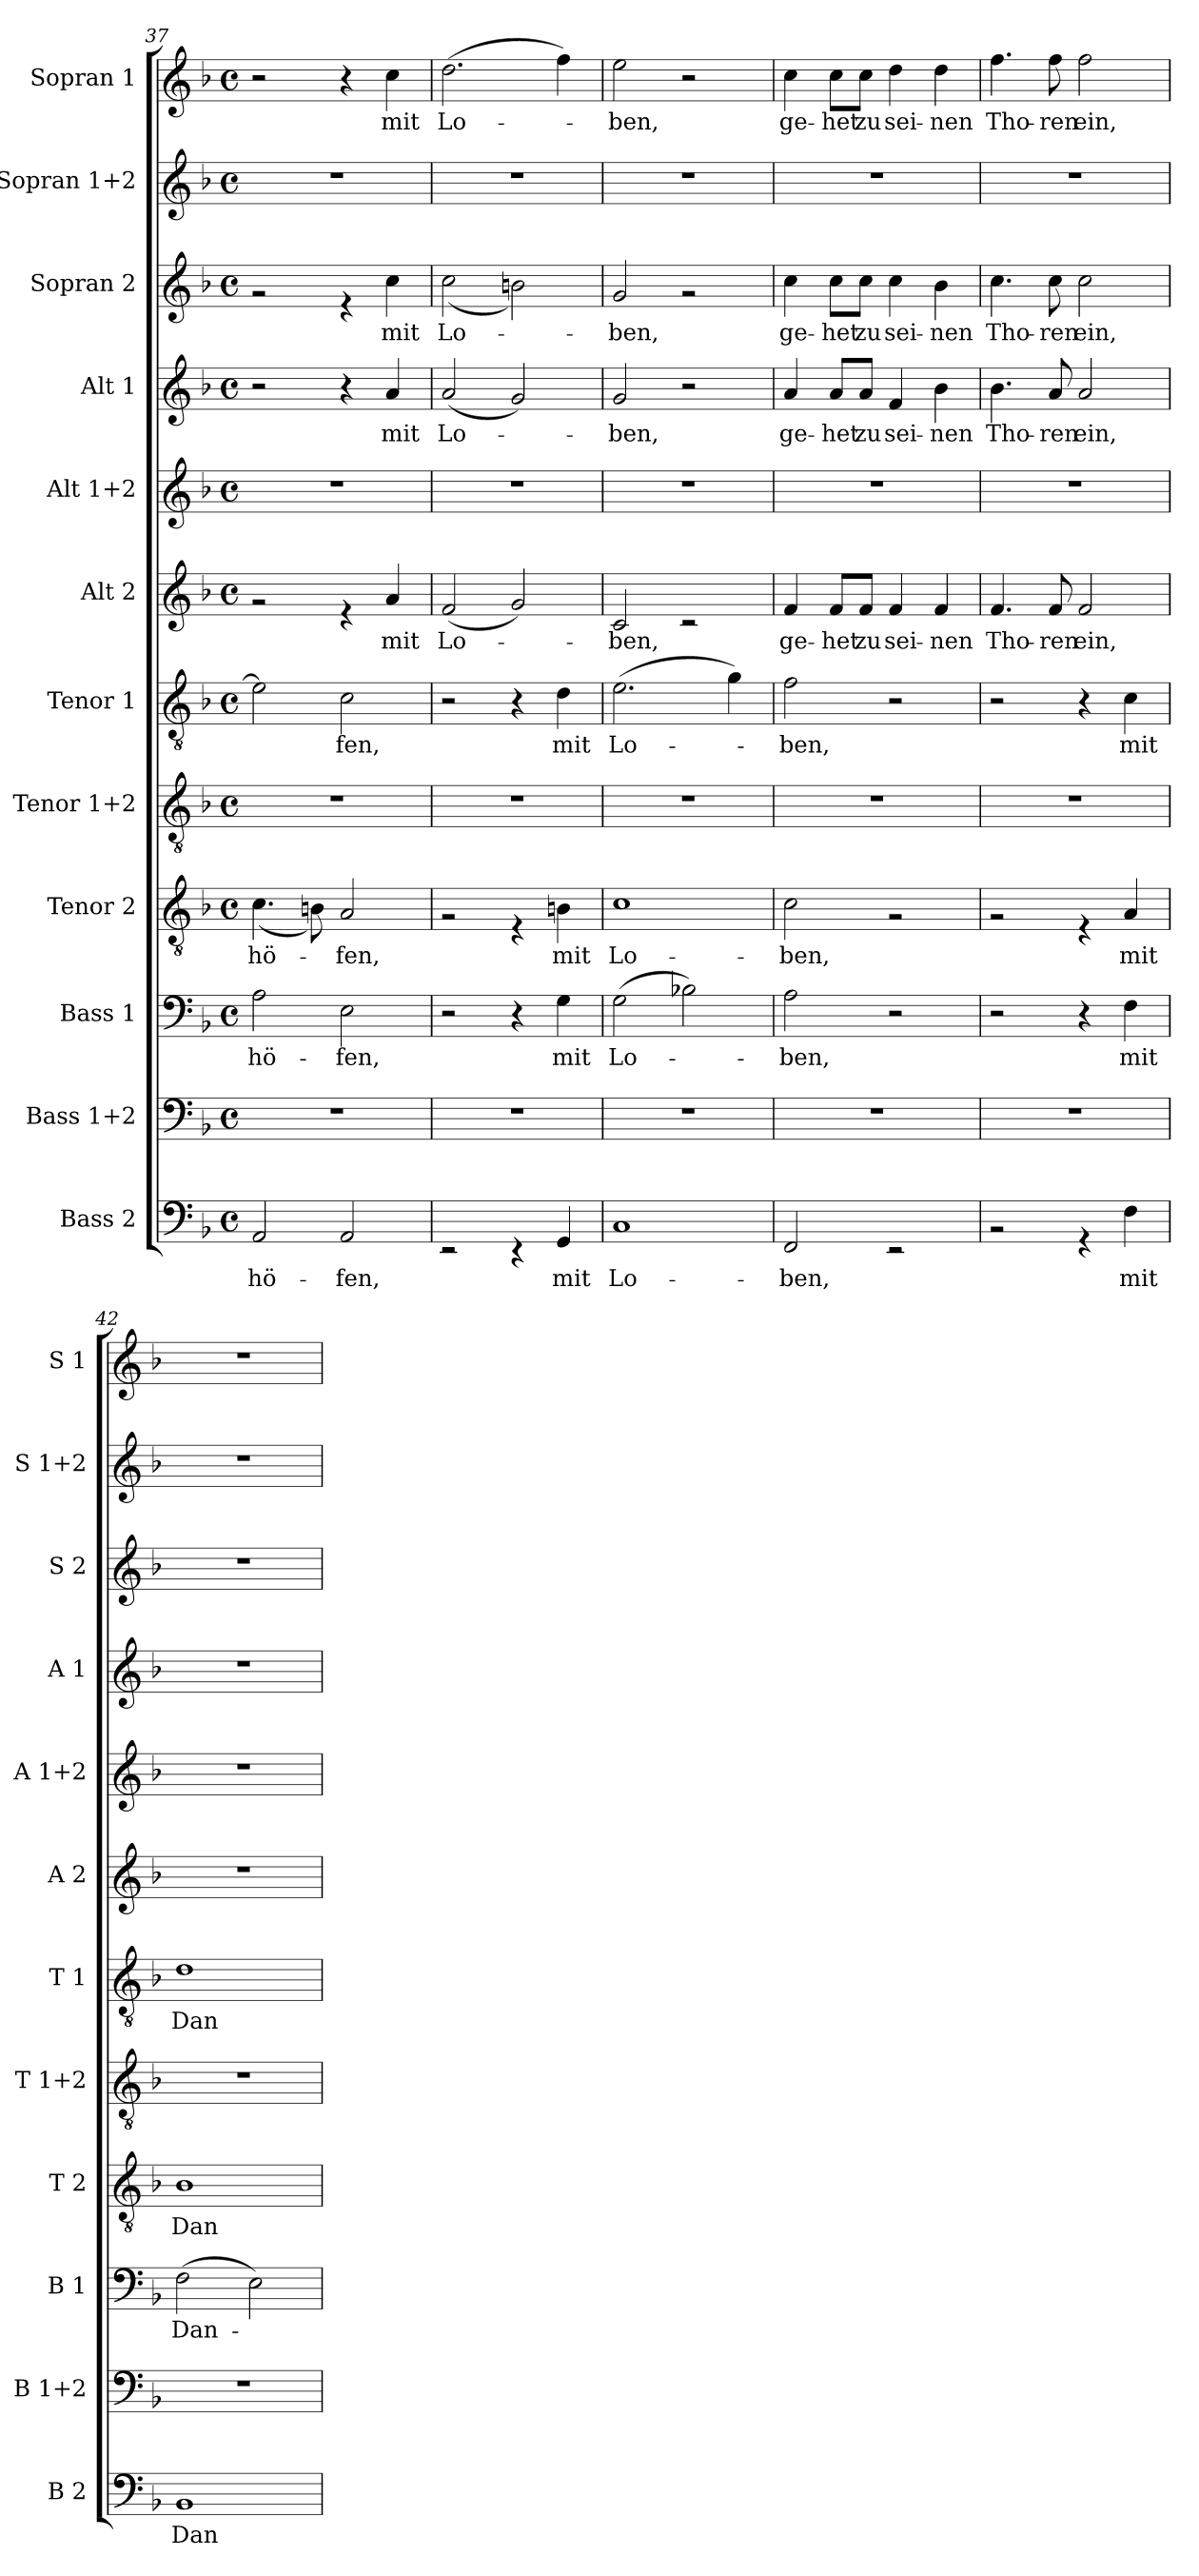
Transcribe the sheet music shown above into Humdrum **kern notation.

**kern	**text	**kern	**kern	**text	**kern	**text	**kern	**kern	**text	**kern	**text	**kern	**kern	**text	**kern	**text	**kern	**kern	**text
*part12	*part12	*part11	*part10	*part10	*part9	*part9	*part8	*part7	*part7	*part6	*part6	*part5	*part4	*part4	*part3	*part3	*part2	*part1	*part1
*staff12	*staff12	*staff11	*staff10	*staff10	*staff9	*staff9	*staff8	*staff7	*staff7	*staff6	*staff6	*staff5	*staff4	*staff4	*staff3	*staff3	*staff2	*staff1	*staff1
*I"Bass 2	*	*I"Bass 1+2	*I"Bass 1	*	*I"Tenor 2	*	*I"Tenor 1+2	*I"Tenor 1	*	*I"Alt 2	*	*I"Alt 1+2	*I"Alt 1	*	*I"Sopran 2	*	*I"Sopran 1+2	*I"Sopran 1	*
*I'B 2	*	*I'B 1+2	*I'B 1	*	*I'T 2	*	*I'T 1+2	*I'T 1	*	*I'A 2	*	*I'A 1+2	*I'A 1	*	*I'S 2	*	*I'S 1+2	*I'S 1	*
!!LO:PB:g=z
*clefF4	*	*clefF4	*clefF4	*	*clefGv2	*	*clefGv2	*clefGv2	*	*clefG2	*	*clefG2	*clefG2	*	*clefG2	*	*clefG2	*clefG2	*
*k[b-]	*	*k[b-]	*k[b-]	*	*k[b-]	*	*k[b-]	*k[b-]	*	*k[b-]	*	*k[b-]	*k[b-]	*	*k[b-]	*	*k[b-]	*k[b-]	*
*F:	*	*F:	*F:	*	*F:	*	*F:	*F:	*	*F:	*	*F:	*F:	*	*F:	*	*F:	*F:	*
*M4/4	*	*M4/4	*M4/4	*	*M4/4	*	*M4/4	*M4/4	*	*M4/4	*	*M4/4	*M4/4	*	*M4/4	*	*M4/4	*M4/4	*
*met(c)	*	*met(c)	*met(c)	*	*met(c)	*	*met(c)	*met(c)	*	*met(c)	*	*met(c)	*met(c)	*	*met(c)	*	*met(c)	*met(c)	*
=37	=37	=37	=37	=37	=37	=37	=37	=37	=37	=37	=37	=37	=37	=37	=37	=37	=37	=37	=37
*^	*	*	*	*	*	*	*	*	*	*	*	*	*	*	*	*	*	*	*
!	!	!LO:LY:b	!	!	!LO:LY:b	!	!LO:LY:b	!	!	!	!	!	!	!	!	!	!	!	!	!
*	*	*	*	*	*	*^	*	*	*	*	*^	*	*	*	*	*^	*	*	*	*
1ryy	2AA/	-hö-	1r	2A\	-hö-	1ryy	(>4.c\	-hö-	1r	2e\]	.	1ryy	2r	.	1r	2r	.	1ryy	2r	.	1r	2r	.
.	.	.	.	.	.	.	8Bn\)	.	.	.	.	.	.	.	.	.	.	.	.	.	.	.	.
!	!	!LO:LY:b	!	!	!LO:LY:b	!	!	!LO:LY:b	!	!	!LO:LY:b	!	!	!	!	!	!	!	!	!	!	!	!
.	2AA/	-fen,	.	2E\	-fen,	.	2A/	-fen,	.	2c\	-fen,	.	4r	.	.	4r	.	.	4r	.	.	4r	.
!	!	!	!	!	!	!	!	!	!	!	!	!	!	!LO:LY:b	!	!	!LO:LY:b	!	!	!LO:LY:b	!	!	!LO:LY:b
.	.	.	.	.	.	.	.	.	.	.	.	.	4a/	mit	.	4a/	mit	.	4cc\	mit	.	4cc\	mit
=38	=38	=38	=38	=38	=38	=38	=38	=38	=38	=38	=38	=38	=38	=38	=38	=38	=38	=38	=38	=38	=38	=38	=38
!	!	!	!	!	!	!	!	!	!	!	!	!	!	!LO:LY:b	!	!	!LO:LY:b	!	!	!LO:LY:b	!	!	!LO:LY:b
1ryy	2r	.	1r	2r	.	1ryy	2r	.	1r	2r	.	1ryy	(2f/	Lo-	1r	(2a/	Lo-	1ryy	(>2cc\	Lo-	1r	(>2.dd\	Lo-
.	4r	.	.	4r	.	.	4r	.	.	4r	.	.	2g/)	.	.	2g/)	.	.	2bn\)	.	.	.	.
!	!	!LO:LY:b	!	!	!LO:LY:b	!	!	!LO:LY:b	!	!	!LO:LY:b	!	!	!	!	!	!	!	!	!	!	!	!
.	4GG/	mit	.	4G\	mit	.	4Bn\	mit	.	4d\	mit	.	.	.	.	.	.	.	.	.	.	4ff\)	.
=39	=39	=39	=39	=39	=39	=39	=39	=39	=39	=39	=39	=39	=39	=39	=39	=39	=39	=39	=39	=39	=39	=39	=39
!	!	!LO:LY:b	!	!	!LO:LY:b	!	!	!LO:LY:b	!	!	!LO:LY:b	!	!	!LO:LY:b	!	!	!LO:LY:b	!	!	!LO:LY:b	!	!	!LO:LY:b
1ryy	1C	Lo-	1r	(>2G\	Lo-	1ryy	1c	Lo-	1r	(>2.e\	Lo-	1ryy	2c/	-ben,	1r	2g/	-ben,	1ryy	2g/	-ben,	1r	2ee\	-ben,
.	.	.	.	2B-X\)	.	.	.	.	.	.	.	.	2r	.	.	2r	.	.	2r	.	.	2r	.
.	.	.	.	.	.	.	.	.	.	4g\)	.	.	.	.	.	.	.	.	.	.	.	.	.
=40	=40	=40	=40	=40	=40	=40	=40	=40	=40	=40	=40	=40	=40	=40	=40	=40	=40	=40	=40	=40	=40	=40	=40
!	!	!LO:LY:b	!	!	!LO:LY:b	!	!	!LO:LY:b	!	!	!LO:LY:b	!	!	!LO:LY:b	!	!	!LO:LY:b	!	!	!LO:LY:b	!	!	!LO:LY:b
1ryy	2FF/	-ben,	1r	2A\	-ben,	1ryy	2c\	-ben,	1r	2f\	-ben,	1ryy	4f/	ge-	1r	4a/	ge-	1ryy	4cc\	ge-	1r	4cc\	ge-
!	!	!	!	!	!	!	!	!	!	!	!	!	!	!LO:LY:b	!	!	!LO:LY:b	!	!	!LO:LY:b	!	!	!LO:LY:b
.	.	.	.	.	.	.	.	.	.	.	.	.	8f/L	-het	.	8a/L	-het	.	8cc\L	-het	.	8cc\L	-het
!	!	!	!	!	!	!	!	!	!	!	!	!	!	!LO:LY:b	!	!	!LO:LY:b	!	!	!LO:LY:b	!	!	!LO:LY:b
.	.	.	.	.	.	.	.	.	.	.	.	.	8f/J	zu	.	8a/J	zu	.	8cc\J	zu	.	8cc\J	zu
!	!	!	!	!	!	!	!	!	!	!	!	!	!	!LO:LY:b	!	!	!LO:LY:b	!	!	!LO:LY:b	!	!	!LO:LY:b
.	2r	.	.	2r	.	.	2r	.	.	2r	.	.	4f/	sei-	.	4f/	sei-	.	4cc\	sei-	.	4dd\	sei-
!	!	!	!	!	!	!	!	!	!	!	!	!	!	!LO:LY:b	!	!	!LO:LY:b	!	!	!LO:LY:b	!	!	!LO:LY:b
.	.	.	.	.	.	.	.	.	.	.	.	.	4f/	-nen	.	4b-\	-nen	.	4b-\	-nen	.	4dd\	-nen
=41	=41	=41	=41	=41	=41	=41	=41	=41	=41	=41	=41	=41	=41	=41	=41	=41	=41	=41	=41	=41	=41	=41	=41
!	!	!	!	!	!	!	!	!	!	!	!	!	!	!LO:LY:b	!	!	!LO:LY:b	!	!	!LO:LY:b	!	!	!LO:LY:b
1ryy	2r	.	1r	2r	.	1ryy	2r	.	1r	2r	.	1ryy	4.f/	Tho-	1r	4.b-\	Tho-	1ryy	4.cc\	Tho-	1r	4.ff\	Tho-
!	!	!	!	!	!	!	!	!	!	!	!	!	!	!LO:LY:b	!	!	!LO:LY:b	!	!	!LO:LY:b	!	!	!LO:LY:b
.	.	.	.	.	.	.	.	.	.	.	.	.	8f/	-ren	.	8a/	-ren	.	8cc\	-ren	.	8ff\	-ren
!	!	!	!	!	!	!	!	!	!	!	!	!	!	!LO:LY:b	!	!	!LO:LY:b	!	!	!LO:LY:b	!	!	!LO:LY:b
.	4r	.	.	4r	.	.	4r	.	.	4r	.	.	2f/	ein,	.	2a/	ein,	.	2cc\	ein,	.	2ff\	ein,
!	!	!LO:LY:b	!	!	!LO:LY:b	!	!	!LO:LY:b	!	!	!LO:LY:b	!	!	!	!	!	!	!	!	!	!	!	!
.	4F\	mit	.	4F\	mit	.	4A/	mit	.	4c\	mit	.	.	.	.	.	.	.	.	.	.	.	.
*	*	*	*	*	*	*	*	*	*	*	*	*v	*v	*	*	*	*	*v	*v	*	*	*	*
=42	=42	=42	=42	=42	=42	=42	=42	=42	=42	=42	=42	=42	=42	=42	=42	=42	=42	=42	=42	=42	=42
!	!	!LO:LY:b	!	!	!LO:LY:b	!	!	!LO:LY:b	!	!	!LO:LY:b	!	!	!	!	!	!	!	!	!	!
1ryy	1BB-	Dan-	1r	(>2F\	Dan-	1ryy	1B-	Dan-	1r	1d	Dan-	1r	.	1r	1r	.	1r	.	1r	1r	.
.	.	.	.	2E\)	.	.	.	.	.	.	.	.	.	.	.	.	.	.	.	.	.
*v	*v	*	*	*	*	*v	*v	*	*	*	*	*	*	*	*	*	*	*	*	*	*
=	=	=	=	=	=	=	=	=	=	=	=	=	=	=	=	=	=	=	=
*-	*-	*-	*-	*-	*-	*-	*-	*-	*-	*-	*-	*-	*-	*-	*-	*-	*-	*-	*-
